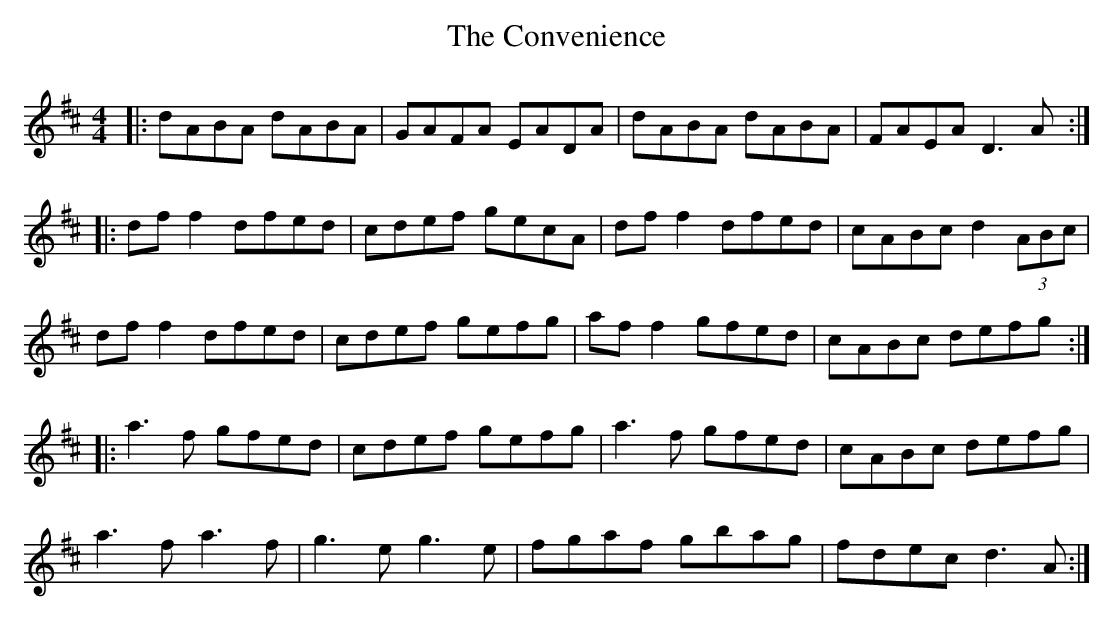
X:1
T: The Convenience
M: 4/4
L: 1/8
K: Dmaj
|:dABA dABA|GAFA EADA|dABA dABA|FAEA D3 A:|
|:df f2 dfed|cdef gecA|df f2 dfed|cABc d2 (3ABc|
df f2 dfed|cdef gefg|af f2 gfed|cABc defg:|
|:a3f gfed|cdef gefg|a3f gfed|cABc defg|
a3f a3f|g3e g3e|fgaf gbag|fdec d3 A:|
